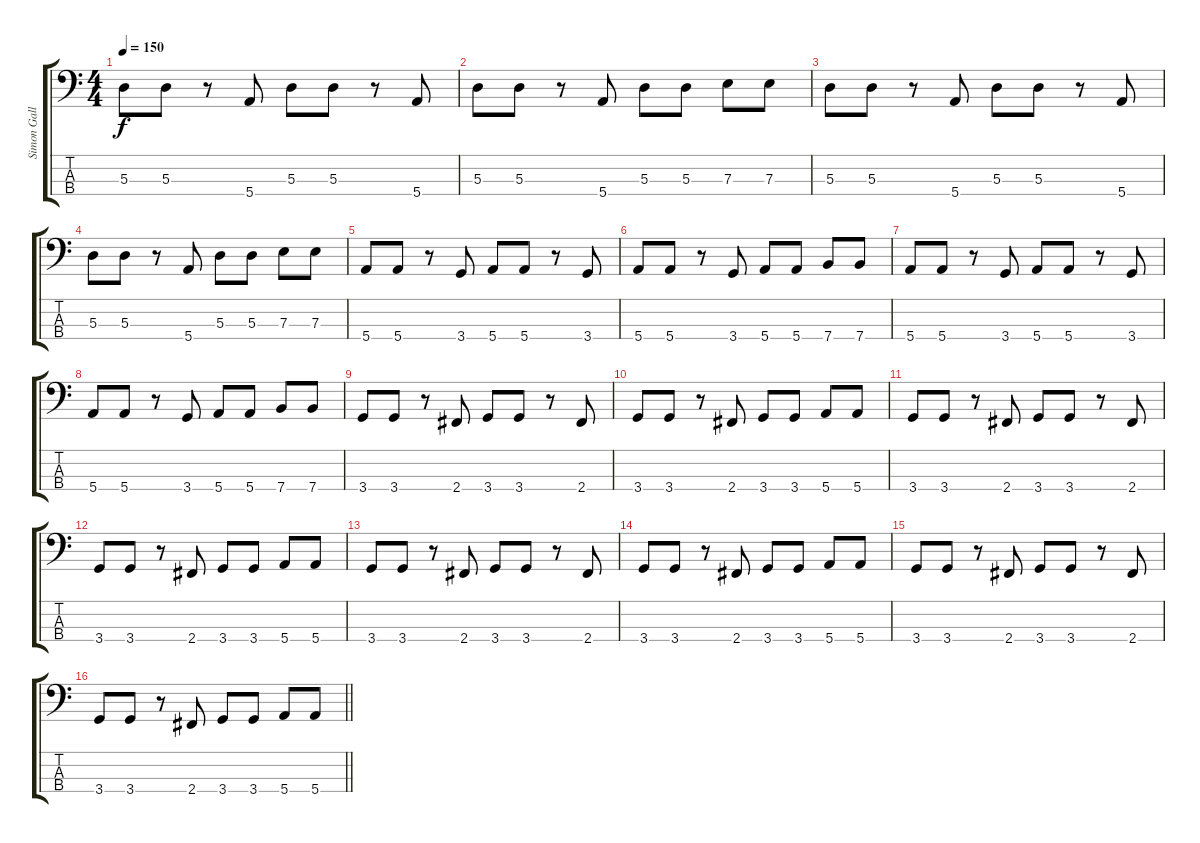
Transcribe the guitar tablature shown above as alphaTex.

\track ("Simon Gallup" "Simon Gall") {instrument electricbassfinger}
\staff {score tabs}
\tuning (G2 D2 A1 E1) {hide}
\ts (4 4)
\tempo 150
\clef f4
\ks c
5.3.8{dy f} 5.3.8 r.8 5.4.8 5.3.8 5.3.8 r.8 5.4.8 |
5.3.8 5.3.8 r.8 5.4.8 5.3.8 5.3.8 7.3.8 7.3.8 |
5.3.8 5.3.8 r.8 5.4.8 5.3.8 5.3.8 r.8 5.4.8 |
5.3.8 5.3.8 r.8 5.4.8 5.3.8 5.3.8 7.3.8 7.3.8 |
5.4.8 5.4.8 r.8 3.4.8 5.4.8 5.4.8 r.8 3.4.8 |
5.4.8 5.4.8 r.8 3.4.8 5.4.8 5.4.8 7.4.8 7.4.8 |
5.4.8 5.4.8 r.8 3.4.8 5.4.8 5.4.8 r.8 3.4.8 |
5.4.8 5.4.8 r.8 3.4.8 5.4.8 5.4.8 7.4.8 7.4.8 |
3.4.8 3.4.8 r.8 2.4.8 3.4.8 3.4.8 r.8 2.4.8 |
3.4.8 3.4.8 r.8 2.4.8 3.4.8 3.4.8 5.4.8 5.4.8 |
3.4.8 3.4.8 r.8 2.4.8 3.4.8 3.4.8 r.8 2.4.8 |
3.4.8 3.4.8 r.8 2.4.8 3.4.8 3.4.8 5.4.8 5.4.8 |
3.4.8 3.4.8 r.8 2.4.8 3.4.8 3.4.8 r.8 2.4.8 |
3.4.8 3.4.8 r.8 2.4.8 3.4.8 3.4.8 5.4.8 5.4.8 |
3.4.8 3.4.8 r.8 2.4.8 3.4.8 3.4.8 r.8 2.4.8 |
\barLineRight lightlight
3.4.8 3.4.8 r.8 2.4.8 3.4.8 3.4.8 5.4.8 5.4.8
